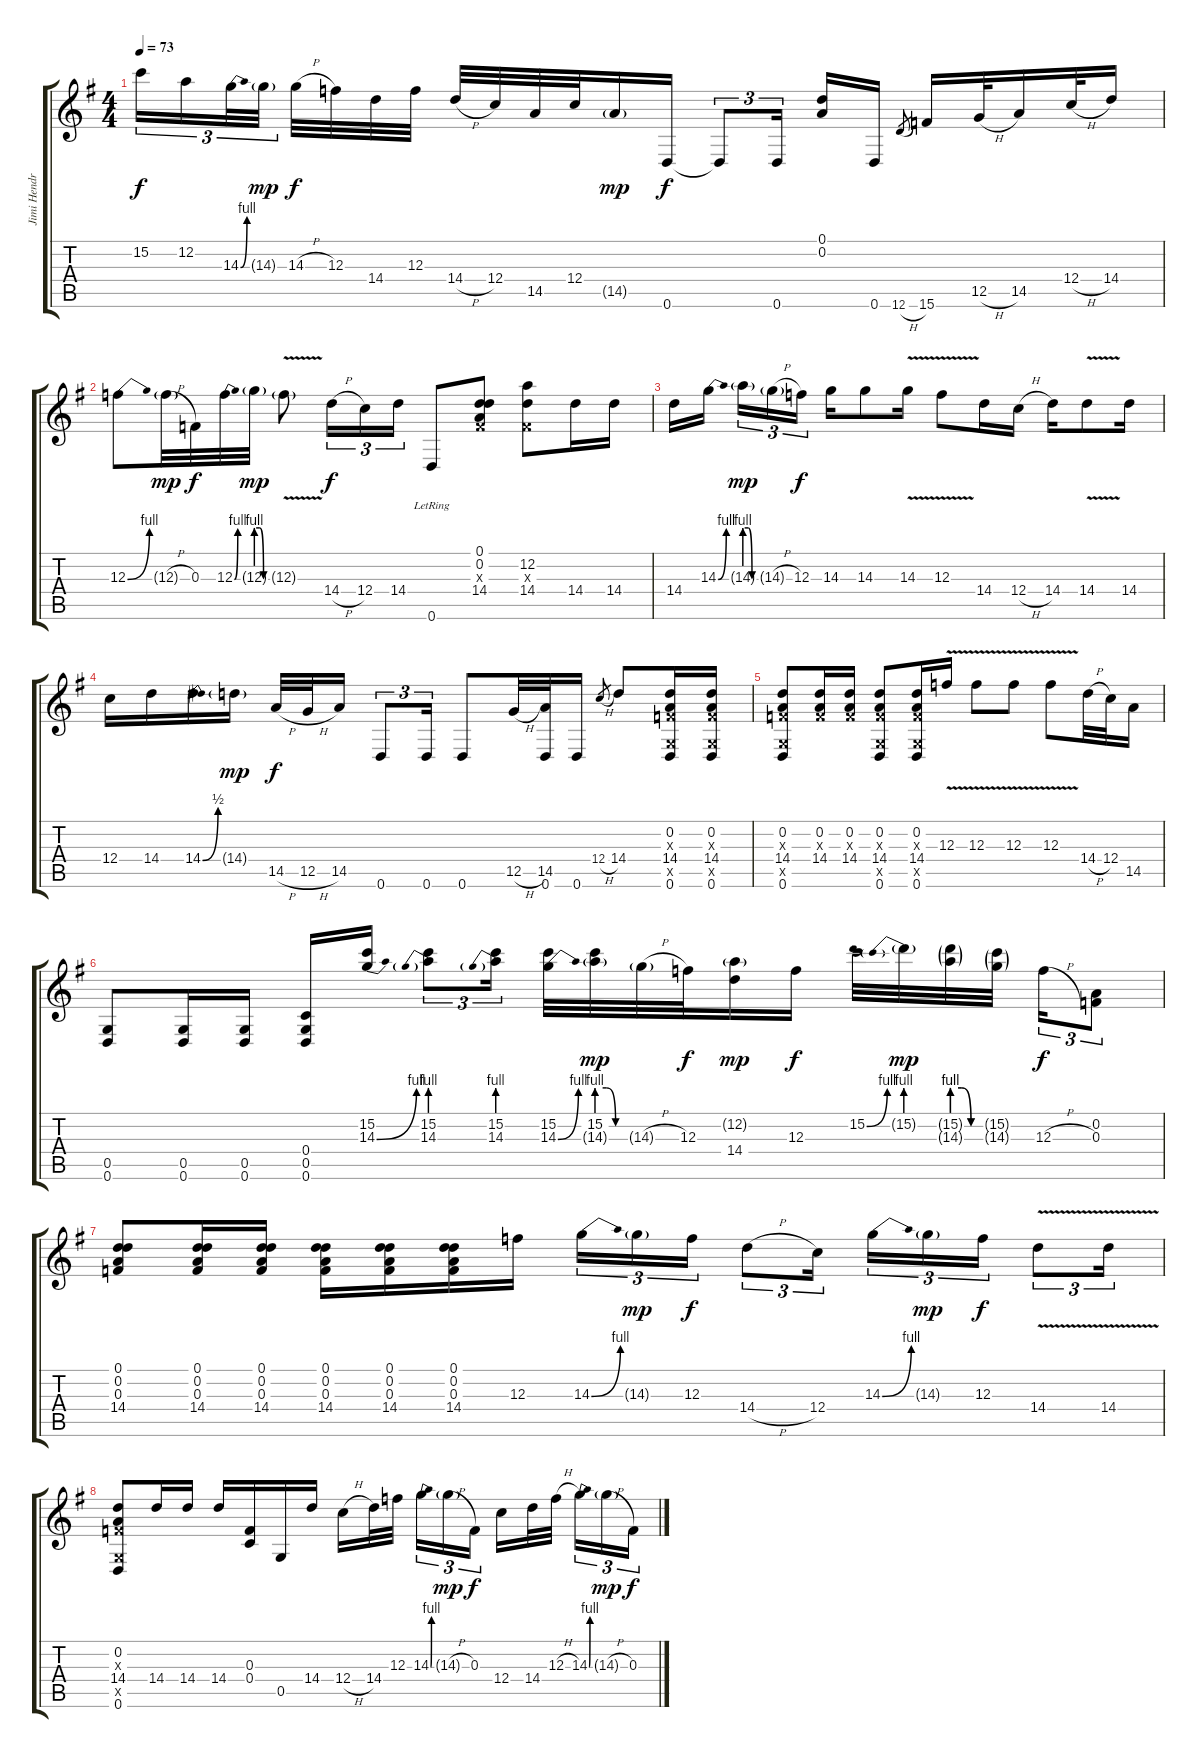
\track ("Jimi Hendrix" "Jimi Hendr") {instrument overdrivenguitar}
\staff {score tabs}
\tuning (D4 A3 F3 C3 G2 D2) {hide}
\ts (4 4)
\tempo 73
\clef g2
\ks g
15.2.16{tu (3 2) dy f} 12.2.16{tu (3 2)} 14.3{be (bend 0 0 60 4)}.32{tu (3 2)} 14.3{g}.32{tu (3 2) dy mp beam splitsecondary} 14.3{h}.32{dy f} 12.3.32 14.4.32 12.3.32 14.4{h}.32 12.4.32 14.5.32 12.4.32 14.5{g}.16{dy mp} 0.6.16{dy f} 0.6{t}.8{tu (3 2)} 0.6.16{tu (3 2) beam splitsecondary} (0.1 0.2).16 0.6.16 12.6{h}.8{gr} 15.6.16 12.5{h}.32 14.5.16 12.4{h}.32 14.4.16 |
12.3{be (bend 0 0 60 4)}.8 12.3{h g}.32{dy mp} 0.3.32{dy f} 12.3{be (bend 0 0 60 4)}.32 12.3{be (custom 0 4 20 4 40 0 60 0) g}.32{dy mp} 12.3{v g}.8 14.4{h}.16{tu (3 2) dy f} 12.4.16{tu (3 2)} 14.4.16{tu (3 2)} 0.6{lr}.8 (0.1 0.2 0.3{x} 14.4).8 (12.2 0.3{x} 14.4).8 14.4.16 14.4.16 |
14.4.16 14.3{be (bend 0 0 60 4)}.16{beam splitsecondary} 14.3{be (custom 0 4 20 4 40 0 60 0) g}.16{tu (3 2) dy mp} 14.3{h g}.16{tu (3 2)} 12.3.16{tu (3 2) dy f} 14.3.16 14.3.8 14.3{v}.16 12.3{v}.8 14.4.16 12.4{h}.16 14.4.16 14.4{v}.8 14.4.16 |
12.4.16 14.4.16 14.4{be (bend 0 0 60 2)}.16 14.4{g}.16{dy mp} 14.5{h}.32{dy f} 12.5{h}.32 14.5.16 0.6.8{tu (3 2)} 0.6.16{tu (3 2)} 0.6.8 12.5{h}.32 (14.5 0.6).32 0.6.16 12.4{h}.8{gr} 14.4.8 (0.2 0.3{x} 14.4 0.5{x} 0.6).16 (0.2 0.3{x} 14.4 0.5{x} 0.6).16 |
(0.2 0.3{x} 14.4 0.5{x} 0.6).8 (0.2 0.3{x} 14.4).16 (0.2 0.3{x} 14.4).16 (0.2 0.3{x} 14.4 0.5{x} 0.6).8 (0.2 0.3{x} 14.4 0.5{x} 0.6).16 12.3{v}.16 12.3{v}.8 12.3{v}.8 12.3{v}.8 14.4{h}.32 12.4.32 14.5.16 |
(0.5 0.6).8 (0.5 0.6).16 (0.5 0.6).16 (0.4 0.5 0.6).16 (15.2 14.3{be (bend 0 0 60 4)}).16 (15.2 14.3{be (prebend 0 4 60 4)}).8{tu (3 2)} (15.2 14.3{be (prebend 0 4 60 4)}).16{tu (3 2)} (15.2 14.3{be (bend 0 0 60 4)}).32 (15.2 14.3{be (custom 0 4 20 4 40 0 60 0) g}).32{dy mp} 14.3{h g}.32 12.3.32{dy f} (12.2{g} 14.4).16{dy mp} 12.3.16{dy f} 15.2{be (bend 0 0 60 4)}.32 15.2{be (prebend 0 4 60 4) g}.32{dy mp} (15.2{be (custom 0 4 20 4 40 0 60 0) g} 14.3{be (custom 0 4 20 4 40 0 60 0) g}).32 (15.2{g} 14.3{g}).32{beam splitsecondary} 12.3{h}.16{tu (3 2) dy f} (0.2 0.3).8{tu (3 2)} |
(0.1 0.2 0.3 14.4).8 (0.1 0.2 0.3 14.4).16 (0.1 0.2 0.3 14.4).16 (0.1 0.2 0.3 14.4).16 (0.1 0.2 0.3 14.4).16 (0.1 0.2 0.3 14.4).16 12.3.16 14.3{be (bend 0 0 60 4)}.16{tu (3 2)} 14.3{g}.16{tu (3 2) dy mp} 12.3.16{tu (3 2) dy f} 14.4{h}.8{tu (3 2)} 12.4.16{tu (3 2)} 14.3{be (bend 0 0 60 4)}.16{tu (3 2)} 14.3{g}.16{tu (3 2) dy mp} 12.3.16{tu (3 2) dy f} 14.4{v}.8{tu (3 2)} 14.4{v}.16{tu (3 2)} |
(0.2 0.3{x} 14.4 0.5{x} 0.6).8 14.4.16 14.4.16 14.4.16 (0.3 0.4).16 0.5.16 14.4.16 12.4{h}.16 14.4.32 12.3.32{beam splitsecondary} 14.3{be (bend 0 0 60 4)}.16{tu (3 2)} 14.3{h g}.16{tu (3 2) dy mp} 0.3.16{tu (3 2) dy f} 12.4.16 14.4.32 12.3{h}.32{beam splitsecondary} 14.3{be (bend 0 0 60 4)}.16{tu (3 2)} 14.3{h g}.16{tu (3 2) dy mp} 0.3.16{tu (3 2) dy f}
